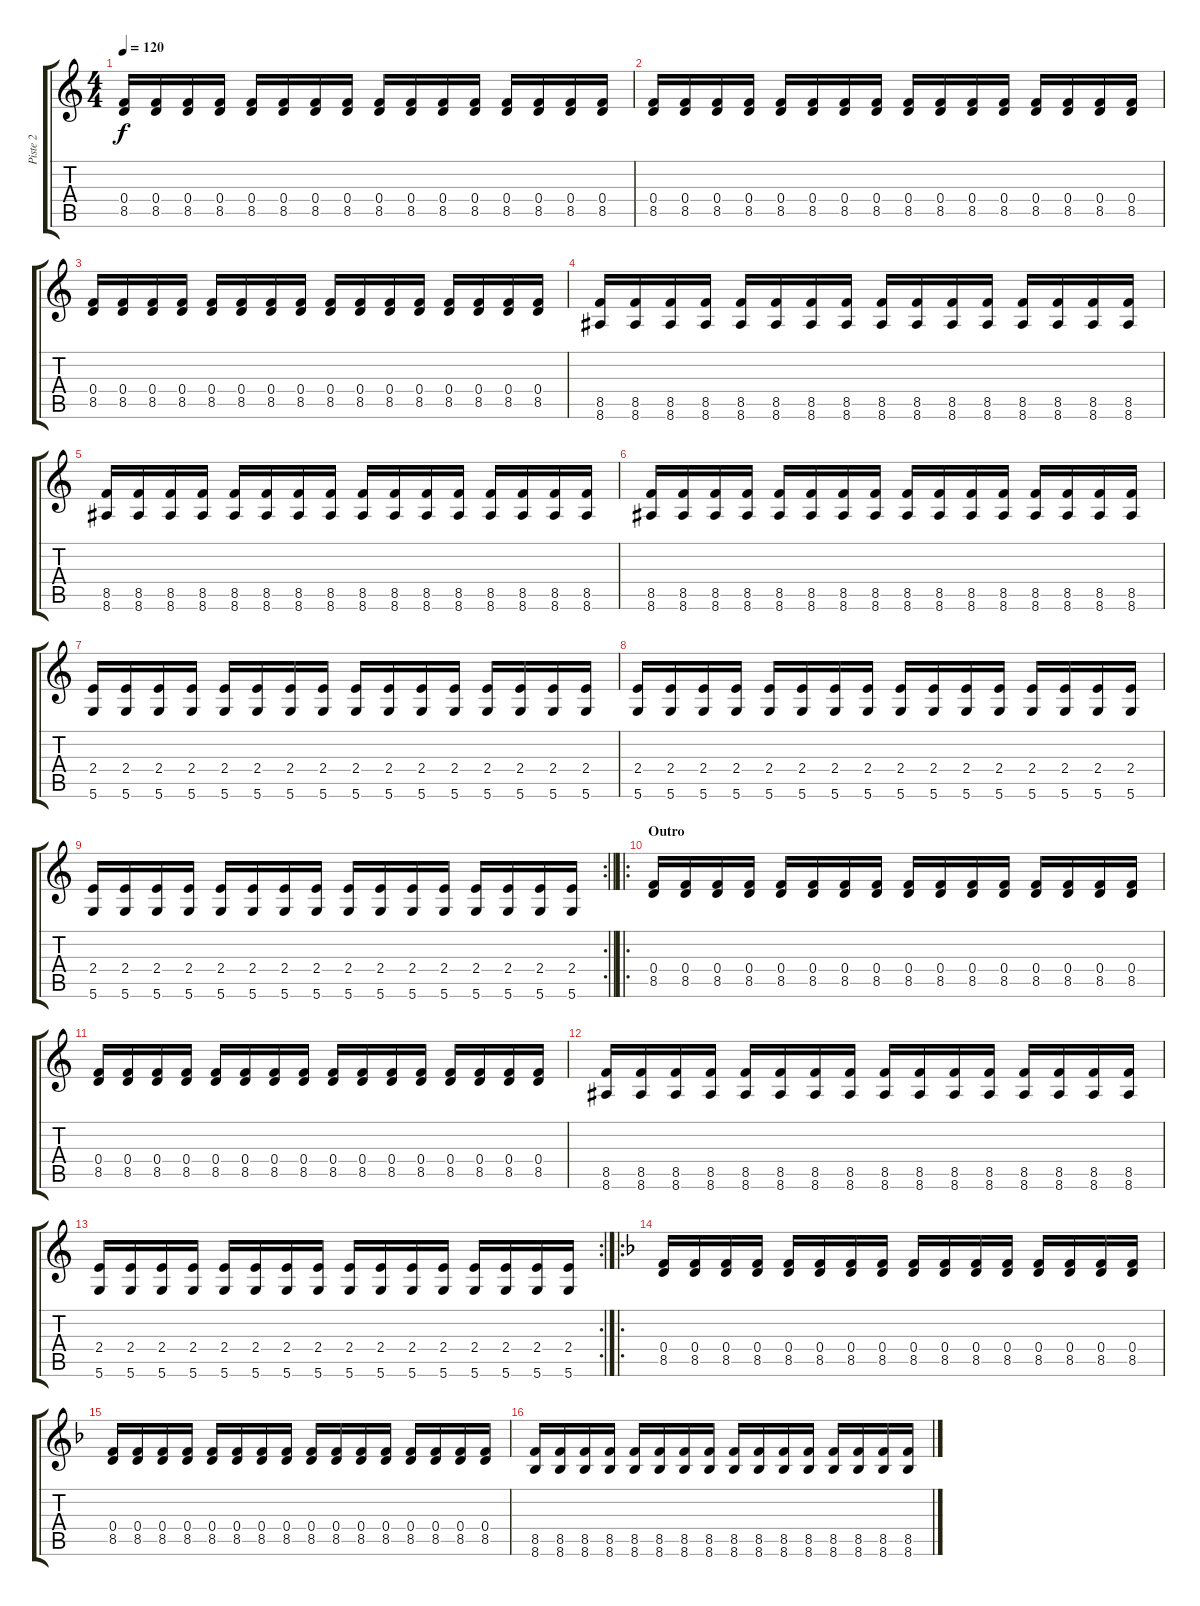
\track ("Piste 2" "Piste 2") {instrument distortionguitar}
\staff {score tabs}
\tuning (E4 B3 G3 D3 A2 D2) {hide}
\ts (4 4)
\tempo 120
\clef g2
\ks c
(0.4 8.5).16{dy f} (0.4 8.5).16 (0.4 8.5).16 (0.4 8.5).16 (0.4 8.5).16 (0.4 8.5).16 (0.4 8.5).16 (0.4 8.5).16 (0.4 8.5).16 (0.4 8.5).16 (0.4 8.5).16 (0.4 8.5).16 (0.4 8.5).16 (0.4 8.5).16 (0.4 8.5).16 (0.4 8.5).16 |
(0.4 8.5).16 (0.4 8.5).16 (0.4 8.5).16 (0.4 8.5).16 (0.4 8.5).16 (0.4 8.5).16 (0.4 8.5).16 (0.4 8.5).16 (0.4 8.5).16 (0.4 8.5).16 (0.4 8.5).16 (0.4 8.5).16 (0.4 8.5).16 (0.4 8.5).16 (0.4 8.5).16 (0.4 8.5).16 |
(0.4 8.5).16 (0.4 8.5).16 (0.4 8.5).16 (0.4 8.5).16 (0.4 8.5).16 (0.4 8.5).16 (0.4 8.5).16 (0.4 8.5).16 (0.4 8.5).16 (0.4 8.5).16 (0.4 8.5).16 (0.4 8.5).16 (0.4 8.5).16 (0.4 8.5).16 (0.4 8.5).16 (0.4 8.5).16 |
(8.5 8.6).16 (8.5 8.6).16 (8.5 8.6).16 (8.5 8.6).16 (8.5 8.6).16 (8.5 8.6).16 (8.5 8.6).16 (8.5 8.6).16 (8.5 8.6).16 (8.5 8.6).16 (8.5 8.6).16 (8.5 8.6).16 (8.5 8.6).16 (8.5 8.6).16 (8.5 8.6).16 (8.5 8.6).16 |
(8.5 8.6).16 (8.5 8.6).16 (8.5 8.6).16 (8.5 8.6).16 (8.5 8.6).16 (8.5 8.6).16 (8.5 8.6).16 (8.5 8.6).16 (8.5 8.6).16 (8.5 8.6).16 (8.5 8.6).16 (8.5 8.6).16 (8.5 8.6).16 (8.5 8.6).16 (8.5 8.6).16 (8.5 8.6).16 |
(8.5 8.6).16 (8.5 8.6).16 (8.5 8.6).16 (8.5 8.6).16 (8.5 8.6).16 (8.5 8.6).16 (8.5 8.6).16 (8.5 8.6).16 (8.5 8.6).16 (8.5 8.6).16 (8.5 8.6).16 (8.5 8.6).16 (8.5 8.6).16 (8.5 8.6).16 (8.5 8.6).16 (8.5 8.6).16 |
(2.4 5.6).16 (2.4 5.6).16 (2.4 5.6).16 (2.4 5.6).16 (2.4 5.6).16 (2.4 5.6).16 (2.4 5.6).16 (2.4 5.6).16 (2.4 5.6).16 (2.4 5.6).16 (2.4 5.6).16 (2.4 5.6).16 (2.4 5.6).16 (2.4 5.6).16 (2.4 5.6).16 (2.4 5.6).16 |
(2.4 5.6).16 (2.4 5.6).16 (2.4 5.6).16 (2.4 5.6).16 (2.4 5.6).16 (2.4 5.6).16 (2.4 5.6).16 (2.4 5.6).16 (2.4 5.6).16 (2.4 5.6).16 (2.4 5.6).16 (2.4 5.6).16 (2.4 5.6).16 (2.4 5.6).16 (2.4 5.6).16 (2.4 5.6).16 |
\rc 2
\barLineRight lightlight
(2.4 5.6).16 (2.4 5.6).16 (2.4 5.6).16 (2.4 5.6).16 (2.4 5.6).16 (2.4 5.6).16 (2.4 5.6).16 (2.4 5.6).16 (2.4 5.6).16 (2.4 5.6).16 (2.4 5.6).16 (2.4 5.6).16 (2.4 5.6).16 (2.4 5.6).16 (2.4 5.6).16 (2.4 5.6).16 |
\ro
\section ("" "Outro")
(0.4 8.5).16 (0.4 8.5).16 (0.4 8.5).16 (0.4 8.5).16 (0.4 8.5).16 (0.4 8.5).16 (0.4 8.5).16 (0.4 8.5).16 (0.4 8.5).16 (0.4 8.5).16 (0.4 8.5).16 (0.4 8.5).16 (0.4 8.5).16 (0.4 8.5).16 (0.4 8.5).16 (0.4 8.5).16 |
(0.4 8.5).16 (0.4 8.5).16 (0.4 8.5).16 (0.4 8.5).16 (0.4 8.5).16 (0.4 8.5).16 (0.4 8.5).16 (0.4 8.5).16 (0.4 8.5).16 (0.4 8.5).16 (0.4 8.5).16 (0.4 8.5).16 (0.4 8.5).16 (0.4 8.5).16 (0.4 8.5).16 (0.4 8.5).16 |
(8.5 8.6).16 (8.5 8.6).16 (8.5 8.6).16 (8.5 8.6).16 (8.5 8.6).16 (8.5 8.6).16 (8.5 8.6).16 (8.5 8.6).16 (8.5 8.6).16 (8.5 8.6).16 (8.5 8.6).16 (8.5 8.6).16 (8.5 8.6).16 (8.5 8.6).16 (8.5 8.6).16 (8.5 8.6).16 |
\rc 2
(2.4 5.6).16 (2.4 5.6).16 (2.4 5.6).16 (2.4 5.6).16 (2.4 5.6).16 (2.4 5.6).16 (2.4 5.6).16 (2.4 5.6).16 (2.4 5.6).16 (2.4 5.6).16 (2.4 5.6).16 (2.4 5.6).16 (2.4 5.6).16 (2.4 5.6).16 (2.4 5.6).16 (2.4 5.6).16 |
\ro
\ks f
(0.4 8.5).16 (0.4 8.5).16 (0.4 8.5).16 (0.4 8.5).16 (0.4 8.5).16 (0.4 8.5).16 (0.4 8.5).16 (0.4 8.5).16 (0.4 8.5).16 (0.4 8.5).16 (0.4 8.5).16 (0.4 8.5).16 (0.4 8.5).16 (0.4 8.5).16 (0.4 8.5).16 (0.4 8.5).16 |
(0.4 8.5).16 (0.4 8.5).16 (0.4 8.5).16 (0.4 8.5).16 (0.4 8.5).16 (0.4 8.5).16 (0.4 8.5).16 (0.4 8.5).16 (0.4 8.5).16 (0.4 8.5).16 (0.4 8.5).16 (0.4 8.5).16 (0.4 8.5).16 (0.4 8.5).16 (0.4 8.5).16 (0.4 8.5).16 |
(8.5 8.6).16 (8.5 8.6).16 (8.5 8.6).16 (8.5 8.6).16 (8.5 8.6).16 (8.5 8.6).16 (8.5 8.6).16 (8.5 8.6).16 (8.5 8.6).16 (8.5 8.6).16 (8.5 8.6).16 (8.5 8.6).16 (8.5 8.6).16 (8.5 8.6).16 (8.5 8.6).16 (8.5 8.6).16
